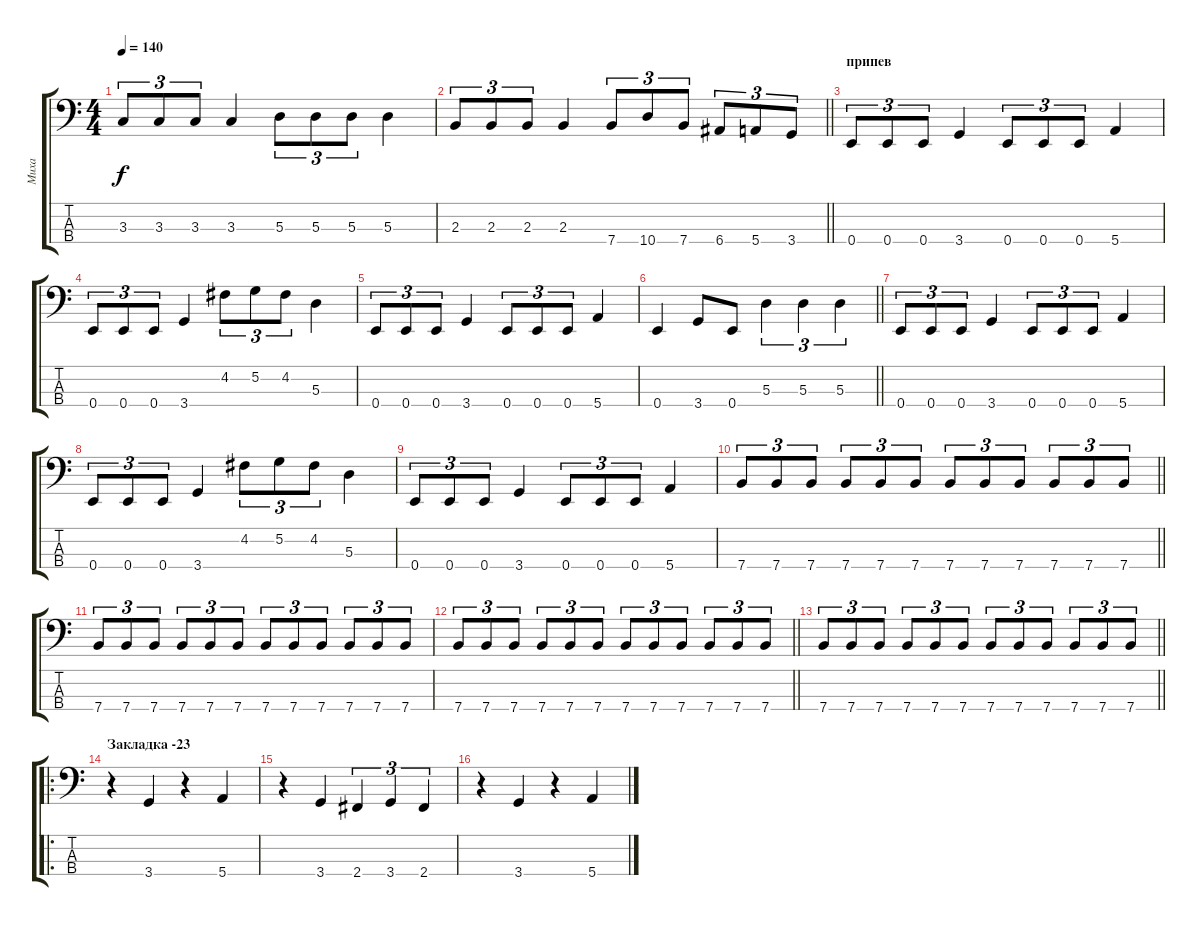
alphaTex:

\track ("Миха" "Миха") {instrument electricbassfinger}
\staff {score tabs}
\tuning (G2 D2 A1 E1) {hide}
\ts (4 4)
\tempo 140
\clef f4
\ks c
3.3.8{tu (3 2) dy f} 3.3.8{tu (3 2)} 3.3.8{tu (3 2)} 3.3.4 5.3.8{tu (3 2)} 5.3.8{tu (3 2)} 5.3.8{tu (3 2)} 5.3.4 |
\barLineRight lightlight
2.3.8{tu (3 2)} 2.3.8{tu (3 2)} 2.3.8{tu (3 2)} 2.3.4 7.4.8{tu (3 2)} 10.4.8{tu (3 2)} 7.4.8{tu (3 2)} 6.4.8{tu (3 2)} 5.4.8{tu (3 2)} 3.4.8{tu (3 2)} |
\section ("" "припев")
0.4.8{tu (3 2)} 0.4.8{tu (3 2)} 0.4.8{tu (3 2)} 3.4.4 0.4.8{tu (3 2)} 0.4.8{tu (3 2)} 0.4.8{tu (3 2)} 5.4.4 |
0.4.8{tu (3 2)} 0.4.8{tu (3 2)} 0.4.8{tu (3 2)} 3.4.4 4.2.8{tu (3 2)} 5.2.8{tu (3 2)} 4.2.8{tu (3 2)} 5.3.4 |
0.4.8{tu (3 2)} 0.4.8{tu (3 2)} 0.4.8{tu (3 2)} 3.4.4 0.4.8{tu (3 2)} 0.4.8{tu (3 2)} 0.4.8{tu (3 2)} 5.4.4 |
\barLineRight lightlight
0.4.4 3.4.8 0.4.8 5.3.4{tu (3 2)} 5.3.4{tu (3 2)} 5.3.4{tu (3 2)} |
0.4.8{tu (3 2)} 0.4.8{tu (3 2)} 0.4.8{tu (3 2)} 3.4.4 0.4.8{tu (3 2)} 0.4.8{tu (3 2)} 0.4.8{tu (3 2)} 5.4.4 |
0.4.8{tu (3 2)} 0.4.8{tu (3 2)} 0.4.8{tu (3 2)} 3.4.4 4.2.8{tu (3 2)} 5.2.8{tu (3 2)} 4.2.8{tu (3 2)} 5.3.4 |
0.4.8{tu (3 2)} 0.4.8{tu (3 2)} 0.4.8{tu (3 2)} 3.4.4 0.4.8{tu (3 2)} 0.4.8{tu (3 2)} 0.4.8{tu (3 2)} 5.4.4 |
\barLineRight lightlight
7.4.8{tu (3 2)} 7.4.8{tu (3 2)} 7.4.8{tu (3 2)} 7.4.8{tu (3 2)} 7.4.8{tu (3 2)} 7.4.8{tu (3 2)} 7.4.8{tu (3 2)} 7.4.8{tu (3 2)} 7.4.8{tu (3 2)} 7.4.8{tu (3 2)} 7.4.8{tu (3 2)} 7.4.8{tu (3 2)} |
7.4.8{tu (3 2)} 7.4.8{tu (3 2)} 7.4.8{tu (3 2)} 7.4.8{tu (3 2)} 7.4.8{tu (3 2)} 7.4.8{tu (3 2)} 7.4.8{tu (3 2)} 7.4.8{tu (3 2)} 7.4.8{tu (3 2)} 7.4.8{tu (3 2)} 7.4.8{tu (3 2)} 7.4.8{tu (3 2)} |
\barLineRight lightlight
7.4.8{tu (3 2)} 7.4.8{tu (3 2)} 7.4.8{tu (3 2)} 7.4.8{tu (3 2)} 7.4.8{tu (3 2)} 7.4.8{tu (3 2)} 7.4.8{tu (3 2)} 7.4.8{tu (3 2)} 7.4.8{tu (3 2)} 7.4.8{tu (3 2)} 7.4.8{tu (3 2)} 7.4.8{tu (3 2)} |
\barLineRight lightlight
7.4.8{tu (3 2)} 7.4.8{tu (3 2)} 7.4.8{tu (3 2)} 7.4.8{tu (3 2)} 7.4.8{tu (3 2)} 7.4.8{tu (3 2)} 7.4.8{tu (3 2)} 7.4.8{tu (3 2)} 7.4.8{tu (3 2)} 7.4.8{tu (3 2)} 7.4.8{tu (3 2)} 7.4.8{tu (3 2)} |
\ro
\section ("" "Закладка -23")
r.4 3.4.4 r.4 5.4.4 |
r.4 3.4.4 2.4.4{tu (3 2)} 3.4.4{tu (3 2)} 2.4.4{tu (3 2)} |
r.4 3.4.4 r.4 5.4.4
